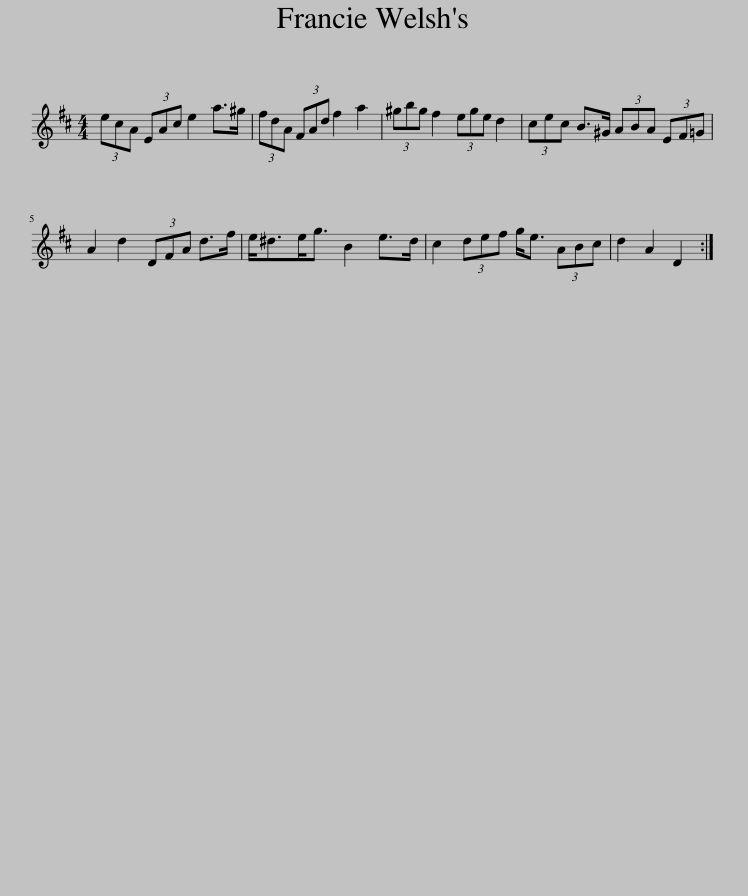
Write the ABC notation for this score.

X:1
L:1/8
M:4/4
I:linebreak $
K:D
V:1 treble
V:1
 (3ecA (3EAc e2 a>^g | (3fdA (3FAd f2 a2 | (3^gbg f2 (3ege d2 | (3cec B>^G (3ABA (3EF=G |$ A2 d2 (3DFA d>f | %5
 e<^de<g B2 e>d | c2 (3def g<e (3ABc | d2 A2 D2 :| %8
